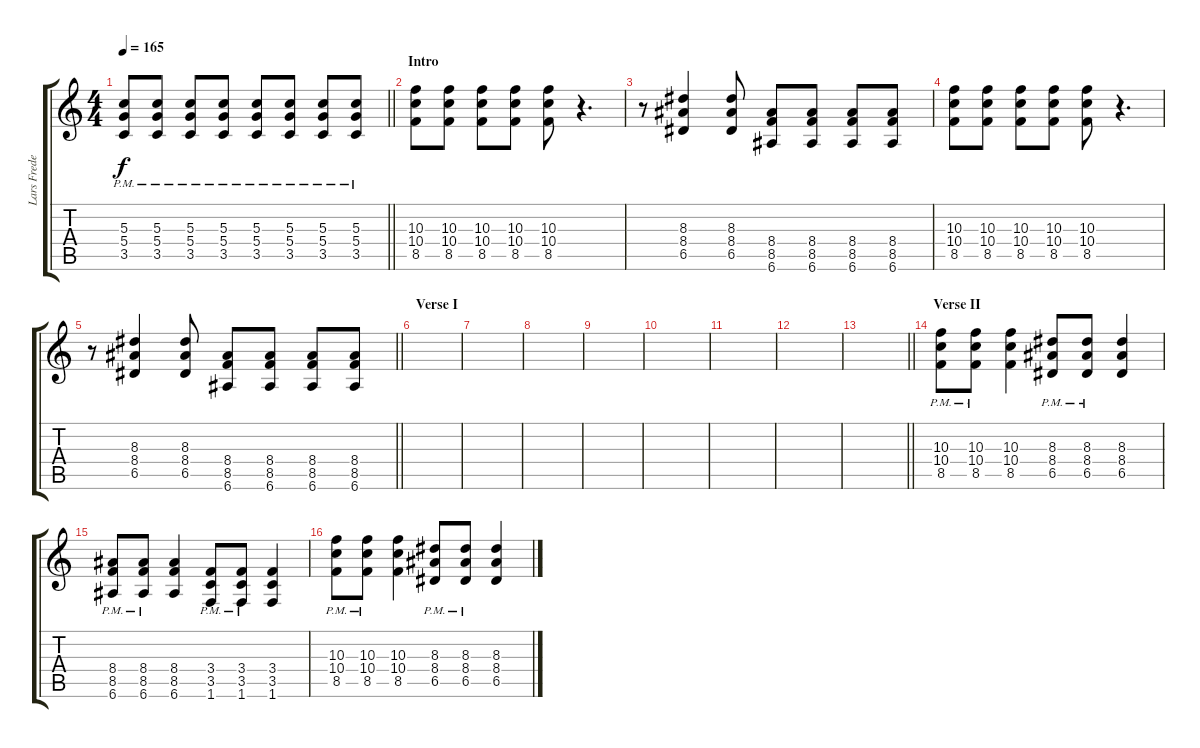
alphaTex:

\track ("Lars Frederiksen" "Lars Frede") {instrument distortionguitar}
\staff {score tabs}
\tuning (E4 B3 G3 D3 A2 E2) {hide}
\ts (4 4)
\tempo 165
\clef g2
\barLineRight lightlight
\ks c
(5.3{pm} 5.4{pm} 3.5{pm}).8{dy f} (5.3{pm} 5.4{pm} 3.5{pm}).8 (5.3{pm} 5.4{pm} 3.5{pm}).8 (5.3{pm} 5.4{pm} 3.5{pm}).8 (5.3{pm} 5.4{pm} 3.5{pm}).8 (5.3{pm} 5.4{pm} 3.5{pm}).8 (5.3{pm} 5.4{pm} 3.5{pm}).8 (5.3{pm} 5.4{pm} 3.5{pm}).8 |
\section ("" "Intro")
(10.3 10.4 8.5).8 (10.3 10.4 8.5).8 (10.3 10.4 8.5).8 (10.3 10.4 8.5).8 (10.3 10.4 8.5).8 r.4{d} |
r.8 (8.3 8.4 6.5).4 (8.3 8.4 6.5).8 (8.4 8.5 6.6).8 (8.4 8.5 6.6).8 (8.4 8.5 6.6).8 (8.4 8.5 6.6).8 |
(10.3 10.4 8.5).8 (10.3 10.4 8.5).8 (10.3 10.4 8.5).8 (10.3 10.4 8.5).8 (10.3 10.4 8.5).8 r.4{d} |
\barLineRight lightlight
r.8 (8.3 8.4 6.5).4 (8.3 8.4 6.5).8 (8.4 8.5 6.6).8 (8.4 8.5 6.6).8 (8.4 8.5 6.6).8 (8.4 8.5 6.6).8 |
\section ("" "Verse I")
|
|
|
|
|
|
|
\barLineRight lightlight
|
\section ("" "Verse II")
(10.3{pm} 10.4{pm} 8.5{pm}).8 (10.3{pm} 10.4{pm} 8.5{pm}).8 (10.3 10.4 8.5).4 (8.3{pm} 8.4{pm} 6.5{pm}).8 (8.3{pm} 8.4{pm} 6.5{pm}).8 (8.3 8.4 6.5).4 |
(8.4{pm} 8.5{pm} 6.6).8 (8.4{pm} 8.5{pm} 6.6).8 (8.4 8.5 6.6).4 (3.4{pm} 3.5{pm} 1.6).8 (3.4{pm} 3.5{pm} 1.6).8 (3.4 3.5 1.6).4 |
(10.3{pm} 10.4{pm} 8.5{pm}).8 (10.3{pm} 10.4{pm} 8.5{pm}).8 (10.3 10.4 8.5).4 (8.3{pm} 8.4{pm} 6.5{pm}).8 (8.3{pm} 8.4{pm} 6.5{pm}).8 (8.3 8.4 6.5).4
